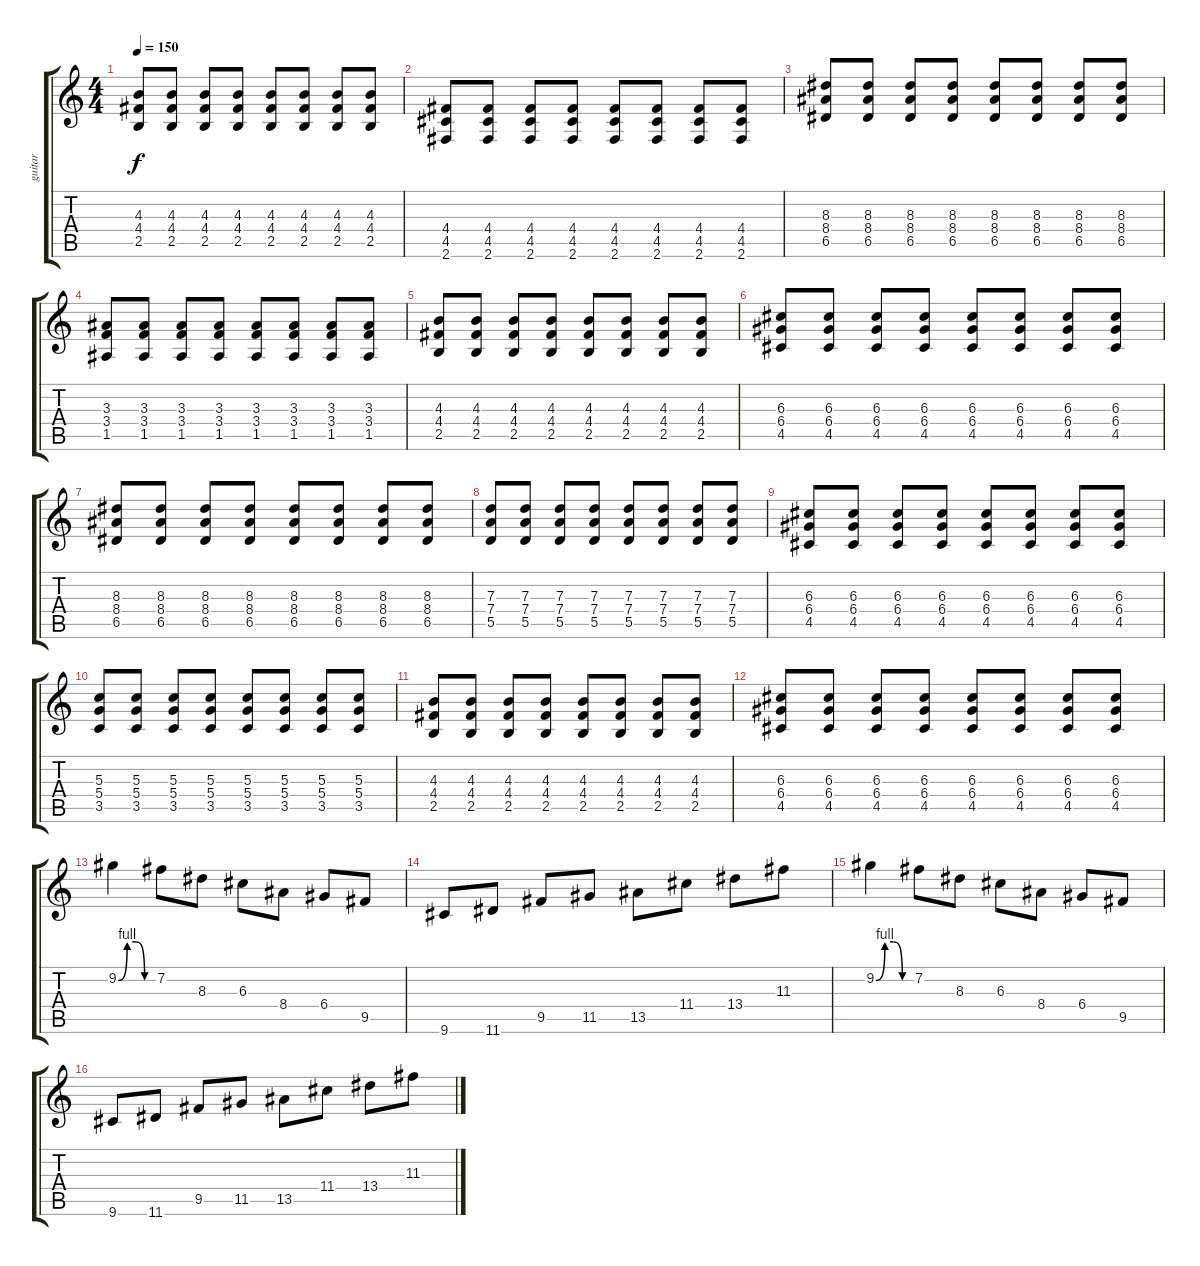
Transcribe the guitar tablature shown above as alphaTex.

\track ("guitar" "guitar") {instrument distortionguitar}
\staff {score tabs}
\tuning (E4 B3 G3 D3 A2 E2) {hide}
\ts (4 4)
\tempo 150
\clef g2
\ks c
(4.3 4.4 2.5).8{dy f} (4.3 4.4 2.5).8 (4.3 4.4 2.5).8 (4.3 4.4 2.5).8 (4.3 4.4 2.5).8 (4.3 4.4 2.5).8 (4.3 4.4 2.5).8 (4.3 4.4 2.5).8 |
(4.4 4.5 2.6).8 (4.4 4.5 2.6).8 (4.4 4.5 2.6).8 (4.4 4.5 2.6).8 (4.4 4.5 2.6).8 (4.4 4.5 2.6).8 (4.4 4.5 2.6).8 (4.4 4.5 2.6).8 |
(8.3 8.4 6.5).8 (8.3 8.4 6.5).8 (8.3 8.4 6.5).8 (8.3 8.4 6.5).8 (8.3 8.4 6.5).8 (8.3 8.4 6.5).8 (8.3 8.4 6.5).8 (8.3 8.4 6.5).8 |
(3.3 3.4 1.5).8 (3.3 3.4 1.5).8 (3.3 3.4 1.5).8 (3.3 3.4 1.5).8 (3.3 3.4 1.5).8 (3.3 3.4 1.5).8 (3.3 3.4 1.5).8 (3.3 3.4 1.5).8 |
(4.3 4.4 2.5).8 (4.3 4.4 2.5).8 (4.3 4.4 2.5).8 (4.3 4.4 2.5).8 (4.3 4.4 2.5).8 (4.3 4.4 2.5).8 (4.3 4.4 2.5).8 (4.3 4.4 2.5).8 |
(6.3 6.4 4.5).8 (6.3 6.4 4.5).8 (6.3 6.4 4.5).8 (6.3 6.4 4.5).8 (6.3 6.4 4.5).8 (6.3 6.4 4.5).8 (6.3 6.4 4.5).8 (6.3 6.4 4.5).8 |
(8.3 8.4 6.5).8 (8.3 8.4 6.5).8 (8.3 8.4 6.5).8 (8.3 8.4 6.5).8 (8.3 8.4 6.5).8 (8.3 8.4 6.5).8 (8.3 8.4 6.5).8 (8.3 8.4 6.5).8 |
(7.3 7.4 5.5).8 (7.3 7.4 5.5).8 (7.3 7.4 5.5).8 (7.3 7.4 5.5).8 (7.3 7.4 5.5).8 (7.3 7.4 5.5).8 (7.3 7.4 5.5).8 (7.3 7.4 5.5).8 |
(6.3 6.4 4.5).8 (6.3 6.4 4.5).8 (6.3 6.4 4.5).8 (6.3 6.4 4.5).8 (6.3 6.4 4.5).8 (6.3 6.4 4.5).8 (6.3 6.4 4.5).8 (6.3 6.4 4.5).8 |
(5.3 5.4 3.5).8 (5.3 5.4 3.5).8 (5.3 5.4 3.5).8 (5.3 5.4 3.5).8 (5.3 5.4 3.5).8 (5.3 5.4 3.5).8 (5.3 5.4 3.5).8 (5.3 5.4 3.5).8 |
(4.3 4.4 2.5).8 (4.3 4.4 2.5).8 (4.3 4.4 2.5).8 (4.3 4.4 2.5).8 (4.3 4.4 2.5).8 (4.3 4.4 2.5).8 (4.3 4.4 2.5).8 (4.3 4.4 2.5).8 |
(6.3 6.4 4.5).8 (6.3 6.4 4.5).8 (6.3 6.4 4.5).8 (6.3 6.4 4.5).8 (6.3 6.4 4.5).8 (6.3 6.4 4.5).8 (6.3 6.4 4.5).8 (6.3 6.4 4.5).8 |
9.2{be (custom 0 0 15 4 30 4 45 0 60 0)}.4 7.2.8 8.3.8 6.3.8 8.4.8 6.4.8 9.5.8 |
9.6.8 11.6.8 9.5.8 11.5.8 13.5.8 11.4.8 13.4.8 11.3.8 |
9.2{be (custom 0 0 15 4 30 4 45 0 60 0)}.4 7.2.8 8.3.8 6.3.8 8.4.8 6.4.8 9.5.8 |
9.6.8 11.6.8 9.5.8 11.5.8 13.5.8 11.4.8 13.4.8 11.3.8
